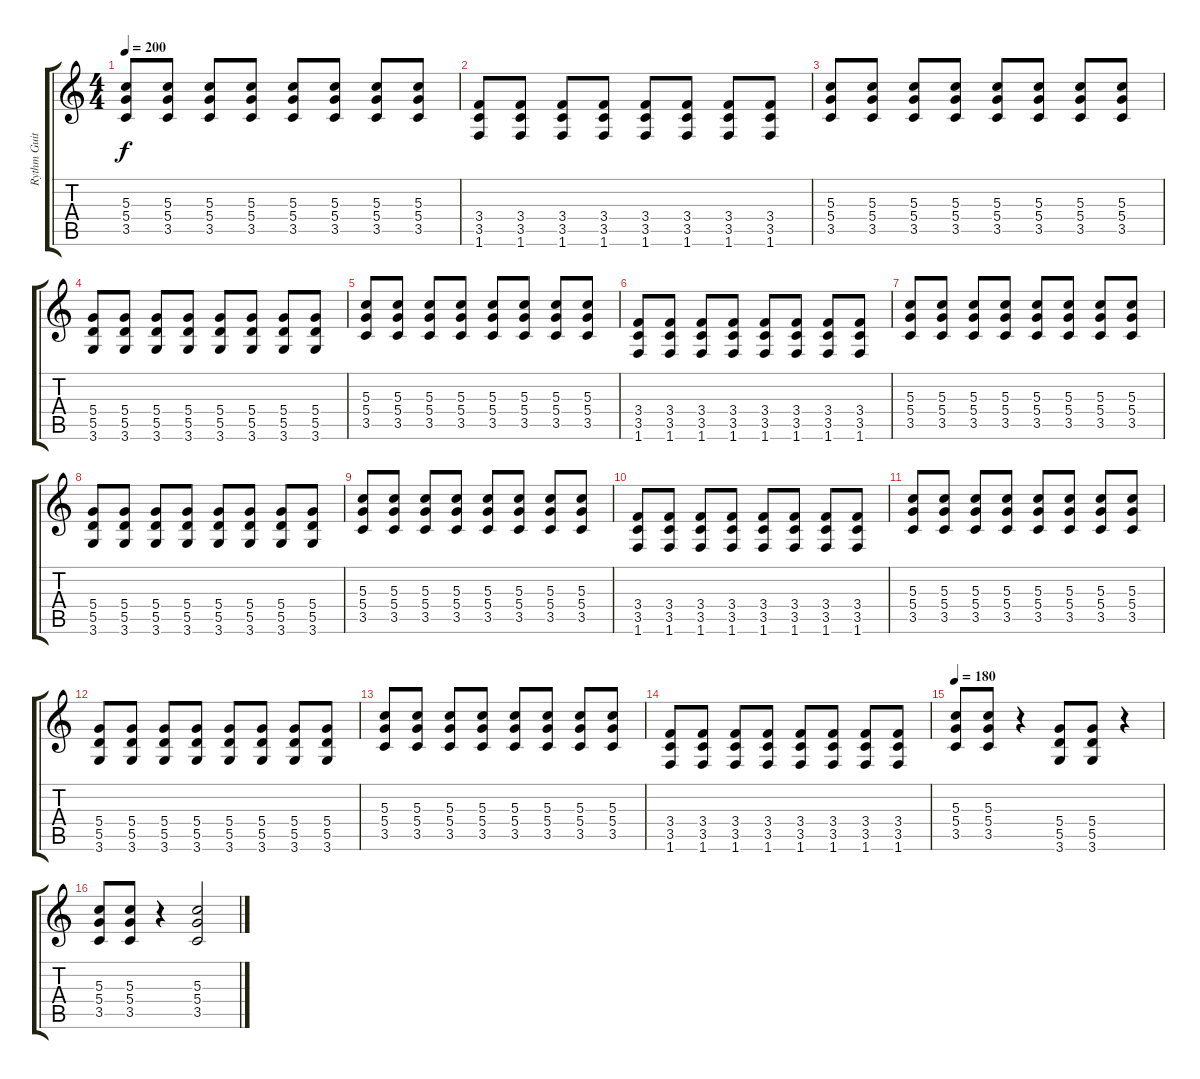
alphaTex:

\track ("Rythm Guitar" "Rythm Guit") {instrument overdrivenguitar}
\staff {score tabs}
\tuning (E4 B3 G3 D3 A2 E2) {hide}
\ts (4 4)
\tempo 200
\clef g2
\ks c
(5.3 5.4 3.5).8{dy f} (5.3 5.4 3.5).8 (5.3 5.4 3.5).8 (5.3 5.4 3.5).8 (5.3 5.4 3.5).8 (5.3 5.4 3.5).8 (5.3 5.4 3.5).8 (5.3 5.4 3.5).8 |
(3.4 3.5 1.6).8 (3.4 3.5 1.6).8 (3.4 3.5 1.6).8 (3.4 3.5 1.6).8 (3.4 3.5 1.6).8 (3.4 3.5 1.6).8 (3.4 3.5 1.6).8 (3.4 3.5 1.6).8 |
(5.3 5.4 3.5).8 (5.3 5.4 3.5).8 (5.3 5.4 3.5).8 (5.3 5.4 3.5).8 (5.3 5.4 3.5).8 (5.3 5.4 3.5).8 (5.3 5.4 3.5).8 (5.3 5.4 3.5).8 |
(5.4 5.5 3.6).8 (5.4 5.5 3.6).8 (5.4 5.5 3.6).8 (5.4 5.5 3.6).8 (5.4 5.5 3.6).8 (5.4 5.5 3.6).8 (5.4 5.5 3.6).8 (5.4 5.5 3.6).8 |
(5.3 5.4 3.5).8 (5.3 5.4 3.5).8 (5.3 5.4 3.5).8 (5.3 5.4 3.5).8 (5.3 5.4 3.5).8 (5.3 5.4 3.5).8 (5.3 5.4 3.5).8 (5.3 5.4 3.5).8 |
(3.4 3.5 1.6).8 (3.4 3.5 1.6).8 (3.4 3.5 1.6).8 (3.4 3.5 1.6).8 (3.4 3.5 1.6).8 (3.4 3.5 1.6).8 (3.4 3.5 1.6).8 (3.4 3.5 1.6).8 |
(5.3 5.4 3.5).8 (5.3 5.4 3.5).8 (5.3 5.4 3.5).8 (5.3 5.4 3.5).8 (5.3 5.4 3.5).8 (5.3 5.4 3.5).8 (5.3 5.4 3.5).8 (5.3 5.4 3.5).8 |
(5.4 5.5 3.6).8 (5.4 5.5 3.6).8 (5.4 5.5 3.6).8 (5.4 5.5 3.6).8 (5.4 5.5 3.6).8 (5.4 5.5 3.6).8 (5.4 5.5 3.6).8 (5.4 5.5 3.6).8 |
(5.3 5.4 3.5).8 (5.3 5.4 3.5).8 (5.3 5.4 3.5).8 (5.3 5.4 3.5).8 (5.3 5.4 3.5).8 (5.3 5.4 3.5).8 (5.3 5.4 3.5).8 (5.3 5.4 3.5).8 |
(3.4 3.5 1.6).8 (3.4 3.5 1.6).8 (3.4 3.5 1.6).8 (3.4 3.5 1.6).8 (3.4 3.5 1.6).8 (3.4 3.5 1.6).8 (3.4 3.5 1.6).8 (3.4 3.5 1.6).8 |
(5.3 5.4 3.5).8 (5.3 5.4 3.5).8 (5.3 5.4 3.5).8 (5.3 5.4 3.5).8 (5.3 5.4 3.5).8 (5.3 5.4 3.5).8 (5.3 5.4 3.5).8 (5.3 5.4 3.5).8 |
(5.4 5.5 3.6).8 (5.4 5.5 3.6).8 (5.4 5.5 3.6).8 (5.4 5.5 3.6).8 (5.4 5.5 3.6).8 (5.4 5.5 3.6).8 (5.4 5.5 3.6).8 (5.4 5.5 3.6).8 |
(5.3 5.4 3.5).8 (5.3 5.4 3.5).8 (5.3 5.4 3.5).8 (5.3 5.4 3.5).8 (5.3 5.4 3.5).8 (5.3 5.4 3.5).8 (5.3 5.4 3.5).8 (5.3 5.4 3.5).8 |
(3.4 3.5 1.6).8 (3.4 3.5 1.6).8 (3.4 3.5 1.6).8 (3.4 3.5 1.6).8 (3.4 3.5 1.6).8 (3.4 3.5 1.6).8 (3.4 3.5 1.6).8 (3.4 3.5 1.6).8 |
\tempo 180
(5.3 5.4 3.5).8 (5.3 5.4 3.5).8 r.4 (5.4 5.5 3.6).8 (5.4 5.5 3.6).8 r.4 |
(5.3 5.4 3.5).8 (5.3 5.4 3.5).8 r.4 (5.3 5.4 3.5).2{instrument acousticguitarsteel}
